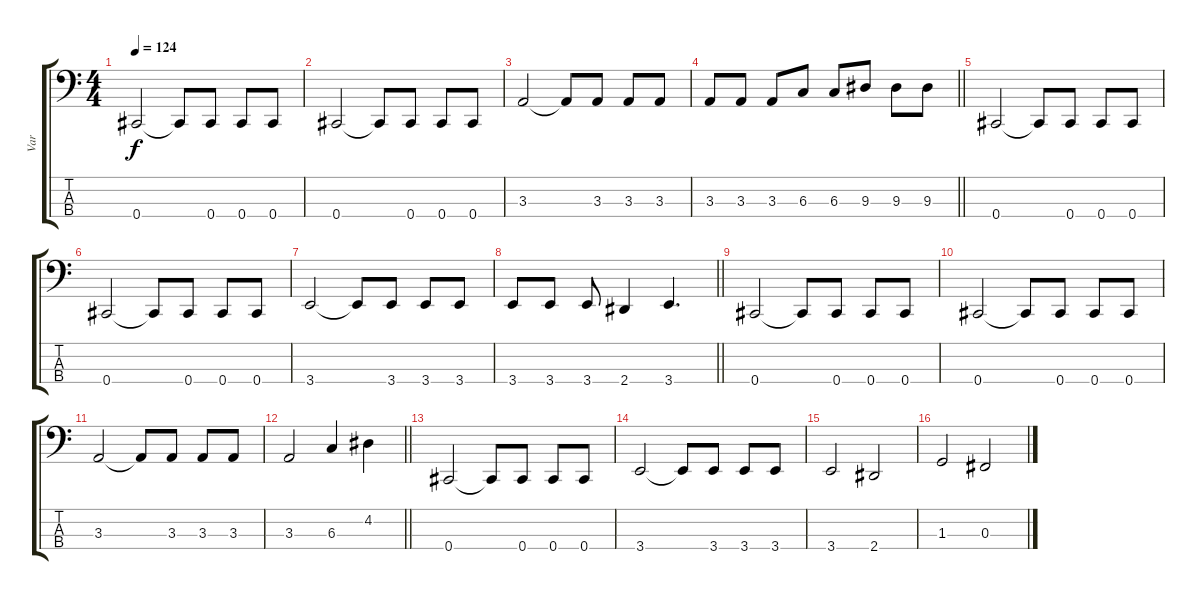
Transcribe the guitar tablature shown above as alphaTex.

\track ("Var" "Var") {instrument electricbasspick}
\staff {score tabs}
\tuning (E2 B1 Gb1 Db1) {hide}
\ts (4 4)
\tempo 124
\clef f4
\ks c
0.4.2{dy f} 0.4{t}.8 0.4.8 0.4.8 0.4.8 |
0.4.2 0.4{t}.8 0.4.8 0.4.8 0.4.8 |
3.3.2 3.3{t}.8 3.3.8 3.3.8 3.3.8 |
\barLineRight lightlight
3.3.8 3.3.8 3.3.8 6.3.8 6.3.8 9.3.8 9.3.8 9.3.8 |
0.4.2 0.4{t}.8 0.4.8 0.4.8 0.4.8 |
0.4.2 0.4{t}.8 0.4.8 0.4.8 0.4.8 |
3.4.2 3.4{t}.8 3.4.8 3.4.8 3.4.8 |
\barLineRight lightlight
3.4.8 3.4.8 3.4.8 2.4.4 3.4.4{d} |
0.4.2{volume 7} 0.4{t}.8 0.4.8 0.4.8 0.4.8 |
0.4.2 0.4{t}.8 0.4.8 0.4.8 0.4.8 |
3.3.2 3.3{t}.8 3.3.8 3.3.8 3.3.8 |
\barLineRight lightlight
3.3.2 6.3.4 4.2.4 |
0.4.2{volume 0} 0.4{t}.8 0.4.8 0.4.8 0.4.8 |
3.4.2 3.4{t}.8 3.4.8 3.4.8 3.4.8 |
3.4.2 2.4.2 |
1.3.2 0.3.2
